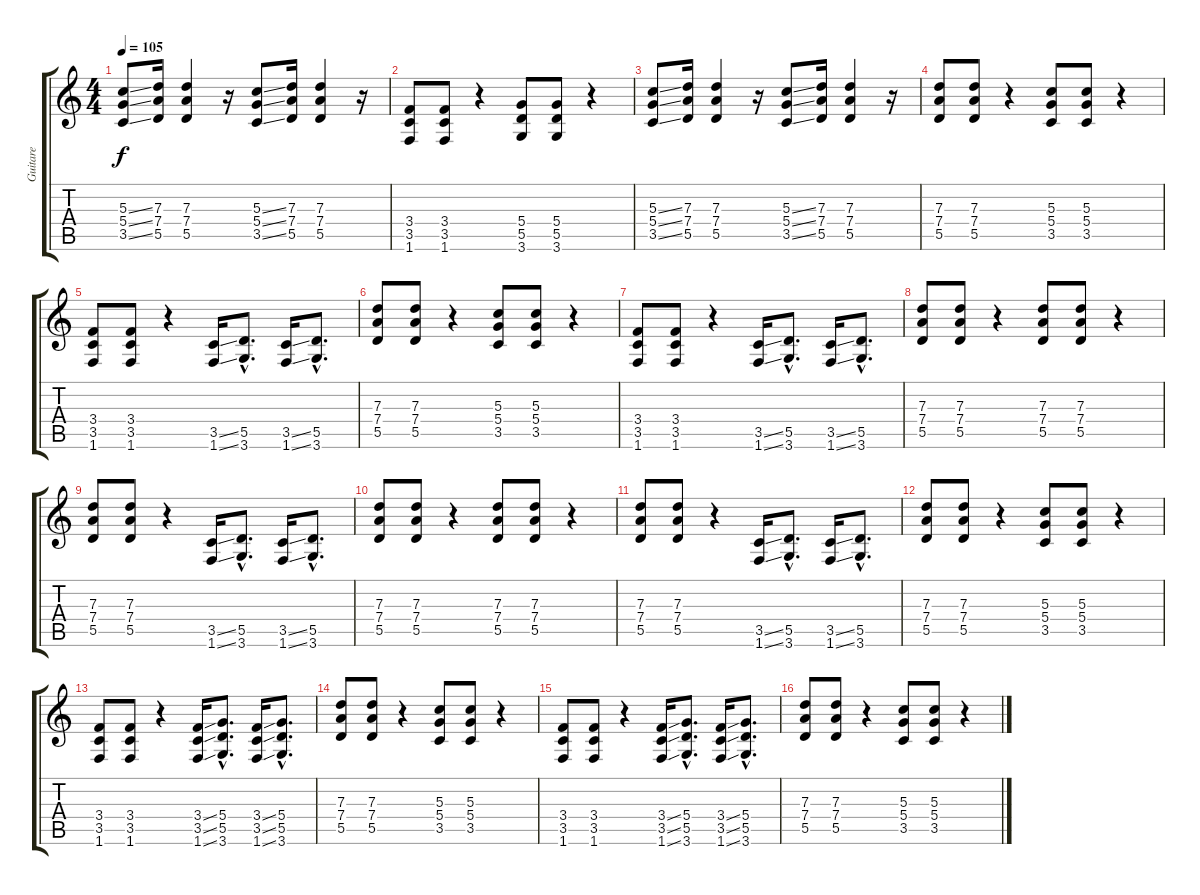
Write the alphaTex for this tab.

\track ("Guitare" "Guitare") {instrument distortionguitar}
\staff {score tabs}
\tuning (E4 B3 G3 D3 A2 E2) {hide}
\ts (4 4)
\tempo 105
\clef g2
\ks c
(5.3{ss} 5.4{ss} 3.5{ss}).8{dy f} (7.3 7.4 5.5).16 (7.3 7.4 5.5).4 r.16 (5.3{ss} 5.4{ss} 3.5{ss}).8 (7.3 7.4 5.5).16 (7.3 7.4 5.5).4 r.16 |
(3.4 3.5 1.6).8 (3.4 3.5 1.6).8 r.4 (5.4 5.5 3.6).8 (5.4 5.5 3.6).8 r.4 |
(5.3{ss} 5.4{ss} 3.5{ss}).8 (7.3 7.4 5.5).16 (7.3 7.4 5.5).4 r.16 (5.3{ss} 5.4{ss} 3.5{ss}).8 (7.3 7.4 5.5).16 (7.3 7.4 5.5).4 r.16 |
(7.3 7.4 5.5).8 (7.3 7.4 5.5).8 r.4 (5.3 5.4 3.5).8 (5.3 5.4 3.5).8 r.4 |
(3.4 3.5 1.6).8 (3.4 3.5 1.6).8 r.4 (3.5{ss} 1.6{ss}).16 (5.5{hac} 3.6{hac}).8{d} (3.5{ss} 1.6{ss}).16 (5.5{hac} 3.6{hac}).8{d} |
(7.3 7.4 5.5).8 (7.3 7.4 5.5).8 r.4 (5.3 5.4 3.5).8 (5.3 5.4 3.5).8 r.4 |
(3.4 3.5 1.6).8 (3.4 3.5 1.6).8 r.4 (3.5{ss} 1.6{ss}).16 (5.5{hac} 3.6{hac}).8{d} (3.5{ss} 1.6{ss}).16 (5.5{hac} 3.6{hac}).8{d} |
(7.3 7.4 5.5).8 (7.3 7.4 5.5).8 r.4 (7.3 7.4 5.5).8 (7.3 7.4 5.5).8 r.4 |
(7.3 7.4 5.5).8 (7.3 7.4 5.5).8 r.4 (3.5{ss} 1.6{ss}).16 (5.5{hac} 3.6{hac}).8{d} (3.5{ss} 1.6{ss}).16 (5.5{hac} 3.6{hac}).8{d} |
(7.3 7.4 5.5).8 (7.3 7.4 5.5).8 r.4 (7.3 7.4 5.5).8 (7.3 7.4 5.5).8 r.4 |
(7.3 7.4 5.5).8 (7.3 7.4 5.5).8 r.4 (3.5{ss} 1.6{ss}).16 (5.5{hac} 3.6{hac}).8{d} (3.5{ss} 1.6{ss}).16 (5.5{hac} 3.6{hac}).8{d} |
(7.3 7.4 5.5).8 (7.3 7.4 5.5).8 r.4 (5.3 5.4 3.5).8 (5.3 5.4 3.5).8 r.4 |
(3.4 3.5 1.6).8 (3.4 3.5 1.6).8 r.4 (3.4{ss} 3.5{ss} 1.6{ss}).16 (5.4{hac} 5.5{hac} 3.6{hac}).8{d} (3.4{ss} 3.5{ss} 1.6{ss}).16 (5.4{hac} 5.5{hac} 3.6{hac}).8{d} |
(7.3 7.4 5.5).8 (7.3 7.4 5.5).8 r.4 (5.3 5.4 3.5).8 (5.3 5.4 3.5).8 r.4 |
(3.4 3.5 1.6).8 (3.4 3.5 1.6).8 r.4 (3.4{ss} 3.5{ss} 1.6{ss}).16 (5.4{hac} 5.5{hac} 3.6{hac}).8{d} (3.4{ss} 3.5{ss} 1.6{ss}).16 (5.4{hac} 5.5{hac} 3.6{hac}).8{d} |
(7.3 7.4 5.5).8 (7.3 7.4 5.5).8 r.4 (5.3 5.4 3.5).8 (5.3 5.4 3.5).8 r.4
